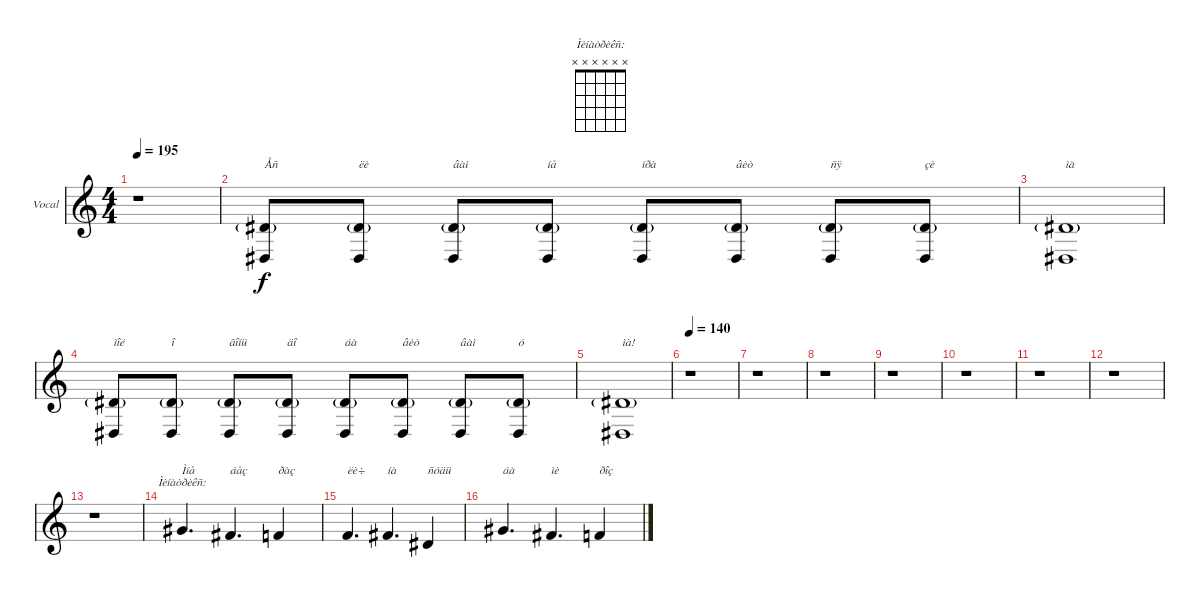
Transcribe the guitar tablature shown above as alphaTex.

\bracketExtendMode groupsimilarinstruments
\firstSystemTrackNameOrientation horizontal
\otherSystemsTrackNameOrientation horizontal
\track ("Вокал" "Vocal") {instrument bassoon}
\staff {score}
\tuning (Eb4 Bb3 Gb3 Db3 Ab2 Eb2)
\displaytranspose 12
\chord ("Ìèíàòðèêñ:" x x x x x x)
\ts (4 4)
\tempo 195
\clef g2
\ks c
r.1{dy f} |
(2.4{g} 0.6).8{txt "Åñ"} (2.4{g} 0.6).8{txt "ëè"} (2.4{g} 0.6).8{txt "âàì"} (2.4{g} 0.6).8{txt "íå"} (2.4{g} 0.6).8{txt "íðà"} (2.4{g} 0.6).8{txt "âèò"} (2.4{g} 0.6).8{txt "ñÿ"} (2.4{g} 0.6).8{txt "çè"} |
(2.4{g} 0.6).1{txt "ìà"} |
(2.4{g} 0.6).8{txt "ìîé"} (2.4{g} 0.6).8{txt "î"} (2.4{g} 0.6).8{txt "ãîíü"} (2.4{g} 0.6).8{txt "äî"} (2.4{g} 0.6).8{txt "áà"} (2.4{g} 0.6).8{txt "âèò"} (2.4{g} 0.6).8{txt "âàì"} (2.4{g} 0.6).8{txt "ó"} |
(2.4{g} 0.6).1{txt "ìà!"} |
\tempo 140
r.1 |
r.1 |
r.1 |
r.1 |
r.1 |
r.1 |
r.1 |
r.1 |
2.3.4{d ch "Ìèíàòðèêñ:" txt "Ìíå"} 0.3.4{d txt "áåç"} 4.4.4{txt "ðàç"} |
4.4.4{d txt "ëè÷"} 5.4.4{d txt "íà"} 2.4.4{txt "ñóäü"} |
2.3.4{d txt "áà"} 0.3.4{d txt "ìè"} 4.4.4{txt "ðîç"}
